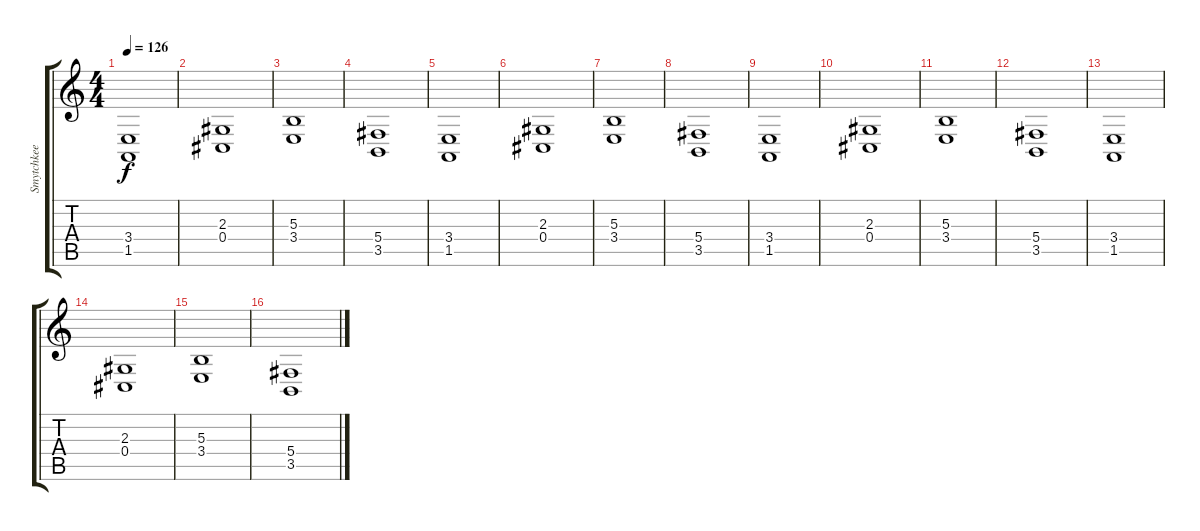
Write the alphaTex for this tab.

\track ("Smytchkee" "Smytchkee") {instrument pad2warm}
\staff {score tabs}
\tuning (Eb4 Bb3 Gb3 Db3 Ab2 Eb2) {hide}
\ts (4 4)
\tempo 126
\clef g2
\ks c
(3.4 1.5).1{dy f} |
(2.3 0.4).1{volume 13 instrument stringensemble2} |
(5.3 3.4).1 |
(5.4 3.5).1 |
(3.4 1.5).1 |
(2.3 0.4).1{volume 13 instrument stringensemble2} |
(5.3 3.4).1 |
(5.4 3.5).1 |
(3.4 1.5).1 |
(2.3 0.4).1{volume 13 instrument stringensemble2} |
(5.3 3.4).1 |
(5.4 3.5).1 |
(3.4 1.5).1 |
(2.3 0.4).1{volume 13 instrument stringensemble2} |
(5.3 3.4).1 |
(5.4 3.5).1
